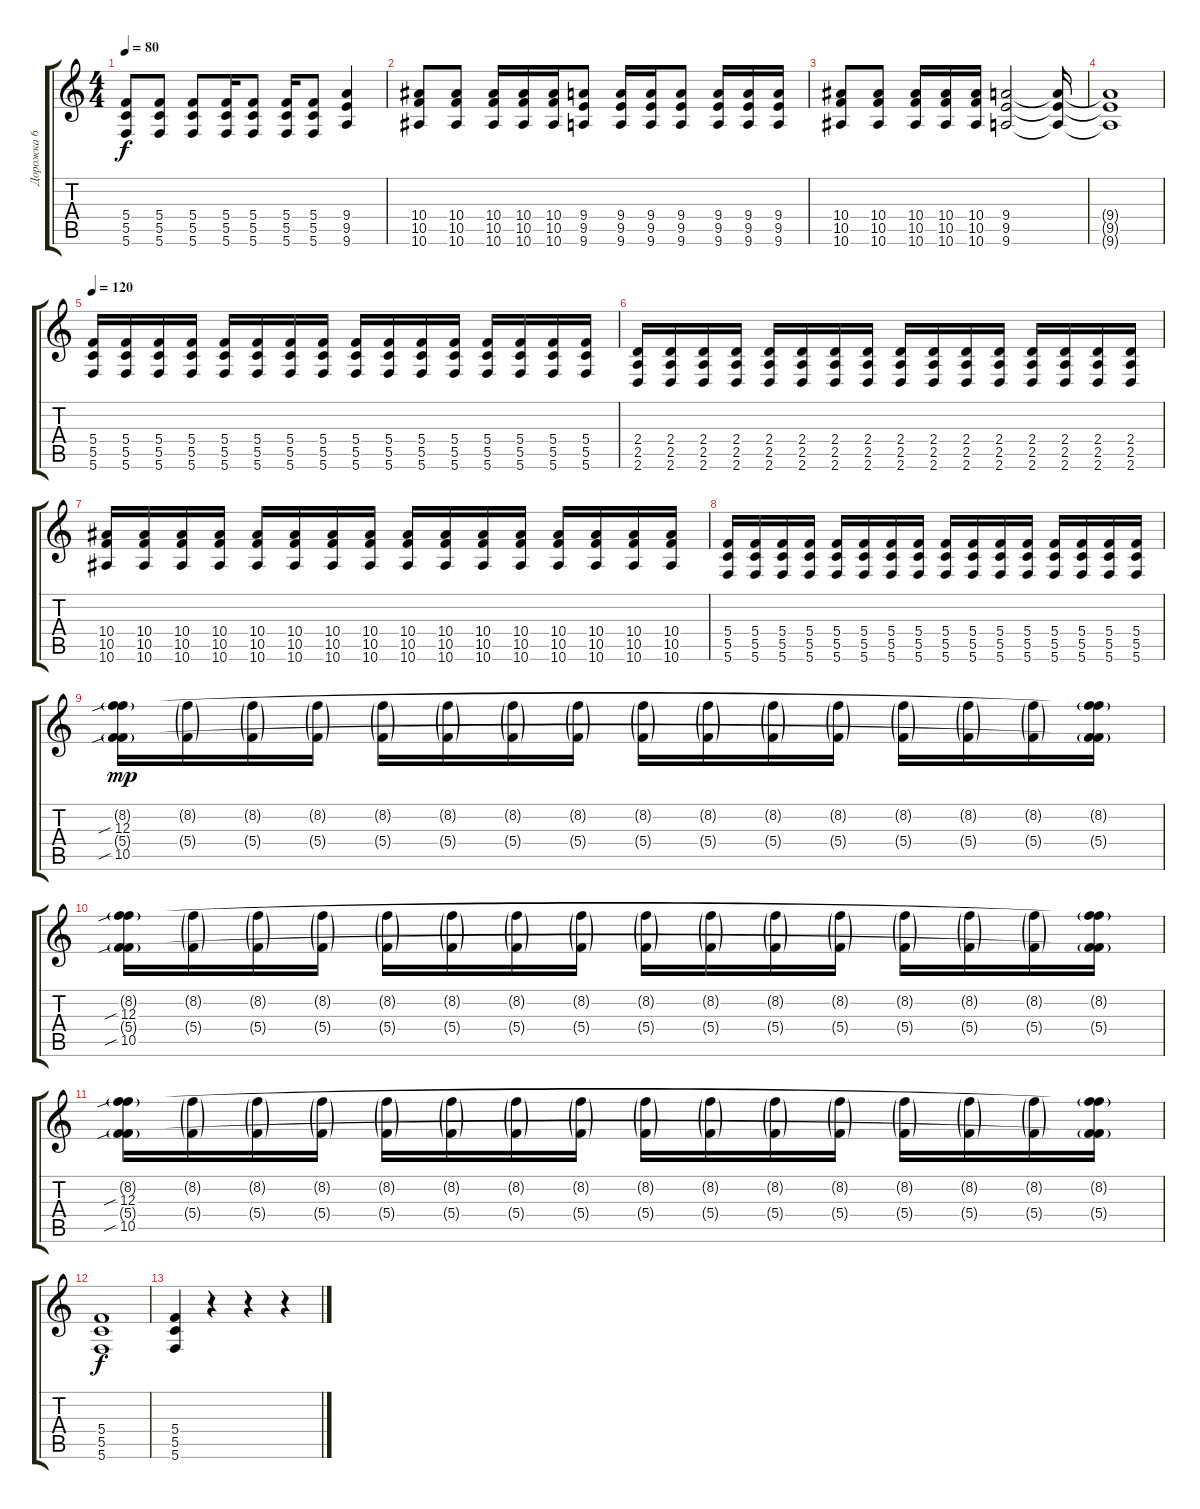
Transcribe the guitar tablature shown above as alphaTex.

\track ("Дорожка 6" "Дорожка 6") {instrument overdrivenguitar}
\staff {score tabs}
\tuning (D4 A3 F3 C3 G2 C2) {hide}
\ts (4 4)
\tempo 80
\clef g2
\ks c
(5.4 5.5 5.6).8{dy f} (5.4 5.5 5.6).8 (5.4 5.5 5.6).8 (5.4 5.5 5.6).16 (5.4 5.5 5.6).8 (5.4 5.5 5.6).16 (5.4 5.5 5.6).8 (9.4 9.5 9.6).4 |
(10.4 10.5 10.6).8 (10.4 10.5 10.6).8 (10.4 10.5 10.6).16 (10.4 10.5 10.6).16 (10.4 10.5 10.6).16 (9.4 9.5 9.6).8 (9.4 9.5 9.6).16 (9.4 9.5 9.6).16 (9.4 9.5 9.6).8 (9.4 9.5 9.6).16 (9.4 9.5 9.6).16 (9.4 9.5 9.6).16 |
(10.4 10.5 10.6).8 (10.4 10.5 10.6).8 (10.4 10.5 10.6).16 (10.4 10.5 10.6).16 (10.4 10.5 10.6).16 (9.4 9.5 9.6).2 (9.4{t} 9.5{t} 9.6{t}).16 |
(9.4{t} 9.5{t} 9.6{t}).1 |
\tempo 120
(5.4 5.5 5.6).16 (5.4 5.5 5.6).16 (5.4 5.5 5.6).16 (5.4 5.5 5.6).16 (5.4 5.5 5.6).16 (5.4 5.5 5.6).16 (5.4 5.5 5.6).16 (5.4 5.5 5.6).16 (5.4 5.5 5.6).16 (5.4 5.5 5.6).16 (5.4 5.5 5.6).16 (5.4 5.5 5.6).16 (5.4 5.5 5.6).16 (5.4 5.5 5.6).16 (5.4 5.5 5.6).16 (5.4 5.5 5.6).16 |
(2.4 2.5 2.6).16 (2.4 2.5 2.6).16 (2.4 2.5 2.6).16 (2.4 2.5 2.6).16 (2.4 2.5 2.6).16 (2.4 2.5 2.6).16 (2.4 2.5 2.6).16 (2.4 2.5 2.6).16 (2.4 2.5 2.6).16 (2.4 2.5 2.6).16 (2.4 2.5 2.6).16 (2.4 2.5 2.6).16 (2.4 2.5 2.6).16 (2.4 2.5 2.6).16 (2.4 2.5 2.6).16 (2.4 2.5 2.6).16 |
(10.4 10.5 10.6).16 (10.4 10.5 10.6).16 (10.4 10.5 10.6).16 (10.4 10.5 10.6).16 (10.4 10.5 10.6).16 (10.4 10.5 10.6).16 (10.4 10.5 10.6).16 (10.4 10.5 10.6).16 (10.4 10.5 10.6).16 (10.4 10.5 10.6).16 (10.4 10.5 10.6).16 (10.4 10.5 10.6).16 (10.4 10.5 10.6).16 (10.4 10.5 10.6).16 (10.4 10.5 10.6).16 (10.4 10.5 10.6).16 |
(5.4 5.5 5.6).16 (5.4 5.5 5.6).16 (5.4 5.5 5.6).16 (5.4 5.5 5.6).16 (5.4 5.5 5.6).16 (5.4 5.5 5.6).16 (5.4 5.5 5.6).16 (5.4 5.5 5.6).16 (5.4 5.5 5.6).16 (5.4 5.5 5.6).16 (5.4 5.5 5.6).16 (5.4 5.5 5.6).16 (5.4 5.5 5.6).16 (5.4 5.5 5.6).16 (5.4 5.5 5.6).16 (5.4 5.5 5.6).16 |
(8.2{g} 12.3{sib} 5.4{g} 10.5{sib}).16{dy mp} (8.2{g} 5.4{g}).16 (8.2{g} 5.4{g}).16 (8.2{g} 5.4{g}).16 (8.2{g} 5.4{g}).16 (8.2{g} 5.4{g}).16 (8.2{g} 5.4{g}).16 (8.2{g} 5.4{g}).16 (8.2{g} 5.4{g}).16 (8.2{g} 5.4{g}).16 (8.2{g} 5.4{g}).16 (8.2{g} 5.4{g}).16 (8.2{g} 5.4{g}).16 (8.2{g} 5.4{g}).16 (8.2{g} 5.4{g}).16 (8.2{g} 12.3{t} 5.4{g} 10.5{t}).16 |
(8.2{g} 12.3{sib} 5.4{g} 10.5{sib}).16 (8.2{g} 5.4{g}).16 (8.2{g} 5.4{g}).16 (8.2{g} 5.4{g}).16 (8.2{g} 5.4{g}).16 (8.2{g} 5.4{g}).16 (8.2{g} 5.4{g}).16 (8.2{g} 5.4{g}).16 (8.2{g} 5.4{g}).16 (8.2{g} 5.4{g}).16 (8.2{g} 5.4{g}).16 (8.2{g} 5.4{g}).16 (8.2{g} 5.4{g}).16 (8.2{g} 5.4{g}).16 (8.2{g} 5.4{g}).16 (8.2{g} 12.3{t} 5.4{g} 10.5{t}).16 |
(8.2{g} 12.3{sib} 5.4{g} 10.5{sib}).16 (8.2{g} 5.4{g}).16 (8.2{g} 5.4{g}).16 (8.2{g} 5.4{g}).16 (8.2{g} 5.4{g}).16 (8.2{g} 5.4{g}).16 (8.2{g} 5.4{g}).16 (8.2{g} 5.4{g}).16 (8.2{g} 5.4{g}).16 (8.2{g} 5.4{g}).16 (8.2{g} 5.4{g}).16 (8.2{g} 5.4{g}).16 (8.2{g} 5.4{g}).16 (8.2{g} 5.4{g}).16 (8.2{g} 5.4{g}).16 (8.2{g} 12.3{t} 5.4{g} 10.5{t}).16 |
(5.4 5.5 5.6).1{dy f} |
(5.4 5.5 5.6).4 r.4 r.4 r.4
